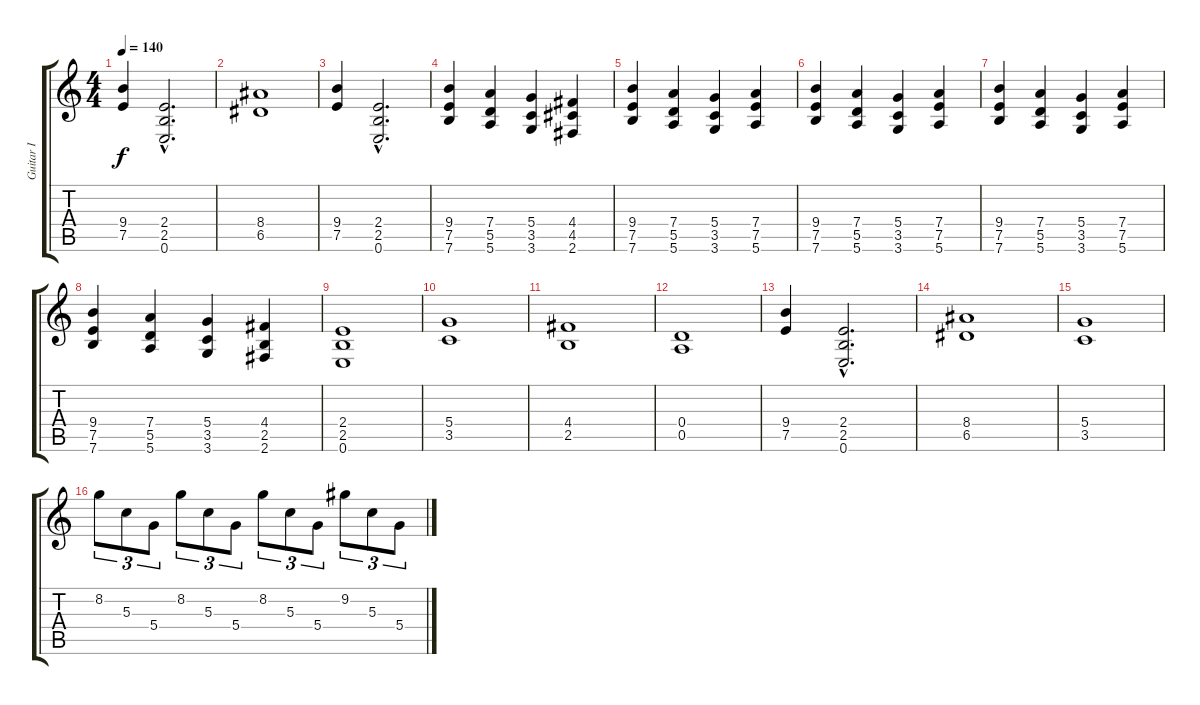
\track ("Guitar I" "Guitar I") {instrument distortionguitar}
\staff {score tabs}
\tuning (E4 B3 G3 D3 A2 E2) {hide}
\ts (4 4)
\tempo 140
\clef g2
\ks c
(9.4 7.5).4{dy f} (2.4{hac} 2.5{hac} 0.6{hac}).2{d} |
(8.4 6.5).1 |
(9.4 7.5).4 (2.4{hac} 2.5{hac} 0.6{hac}).2{d} |
(9.4 7.5 7.6).4 (7.4 5.5 5.6).4 (5.4 3.5 3.6).4 (4.4 4.5 2.6).4 |
(9.4 7.5 7.6).4 (7.4 5.5 5.6).4 (5.4 3.5 3.6).4 (7.4 7.5 5.6).4 |
(9.4 7.5 7.6).4 (7.4 5.5 5.6).4 (5.4 3.5 3.6).4 (7.4 7.5 5.6).4 |
(9.4 7.5 7.6).4 (7.4 5.5 5.6).4 (5.4 3.5 3.6).4 (7.4 7.5 5.6).4 |
(9.4 7.5 7.6).4 (7.4 5.5 5.6).4 (5.4 3.5 3.6).4 (4.4 2.5 2.6).4 |
(2.4 2.5 0.6).1 |
(5.4 3.5).1 |
(4.4 2.5).1 |
(0.4 0.5).1 |
(9.4 7.5).4 (2.4{hac} 2.5{hac} 0.6{hac}).2{d} |
(8.4 6.5).1 |
(5.4 3.5).1 |
8.2.8{tu (3 2)} 5.3.8{tu (3 2)} 5.4.8{tu (3 2)} 8.2.8{tu (3 2)} 5.3.8{tu (3 2)} 5.4.8{tu (3 2)} 8.2.8{tu (3 2)} 5.3.8{tu (3 2)} 5.4.8{tu (3 2)} 9.2.8{tu (3 2)} 5.3.8{tu (3 2)} 5.4.8{tu (3 2)}
